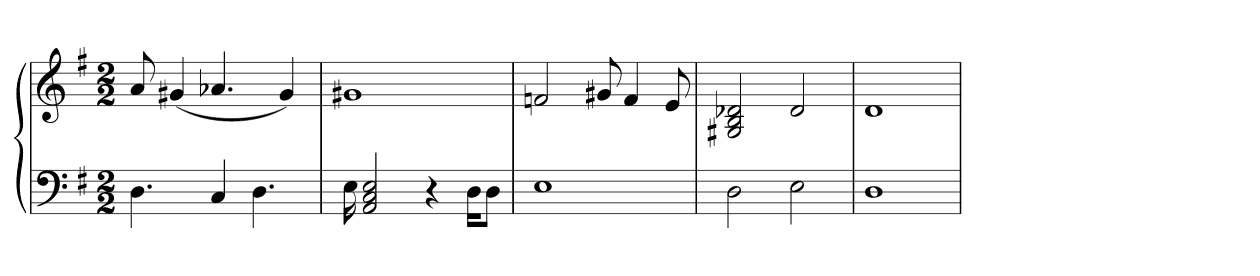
**kern	**kern
*part1	*part1
*staff2	*staff1
*clefF4	*clefG2
*k[f#]	*k[f#]
*M2/2	*M2/2
=1	=1
4.D	8a
.	(4g#X
4C	4.a-X
4.D	.
.	4g#)
=2	=2
16E	1g#X
2AA 2C 2E	.
4r	.
16D\KL	.
8D\J	.
=3	=3
1E	2fn
.	8g#X
.	4f
.	8e
=4	=4
2D	2G#X 2B 2d-X
2E	2d-
=5	=5
1D	1d
=	=
*-	*-
